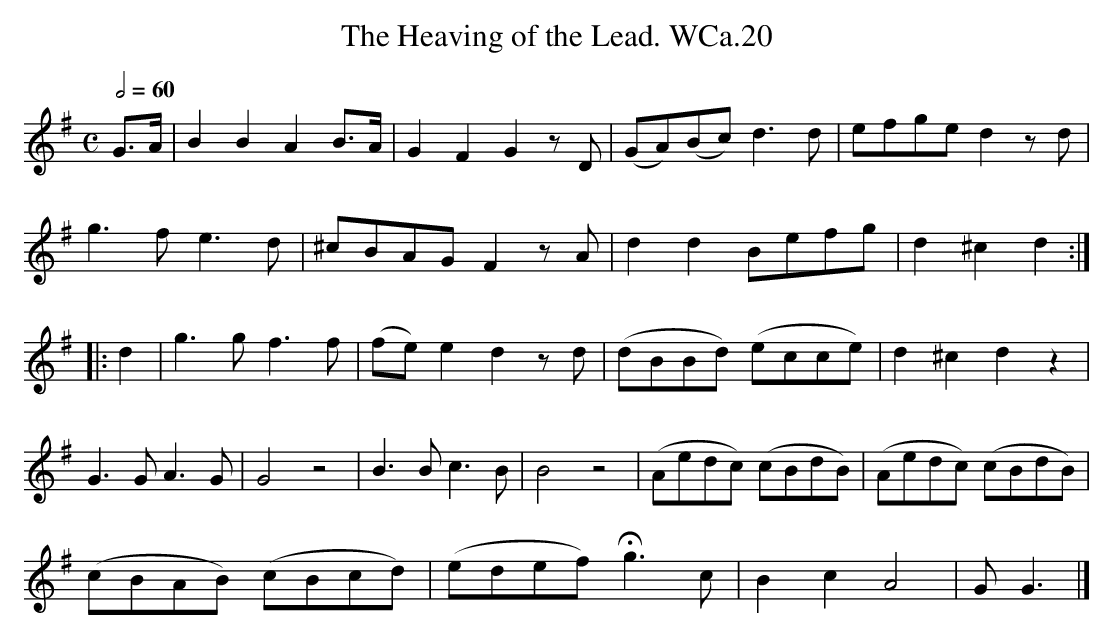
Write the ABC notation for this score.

X:1
T:Heaving of the Lead. WCa.20, The
M:C
L:1/8
Q:1/2=60
K:G
G>A|B2B2A2B>A|G2F2G2zD|(GA)(Bc)d3d|efged2zd|
g3fe3d|^cBAGF2zA|d2d2Befg|d2^c2d2:|
|:d2|g3g f3f|(fe)e2d2zd|(dBBd) (ecce)|d2^c2d2z2|
G3GA3G|G4z4|B3Bc3B|B4z4|(Aedc) (cBdB)|(Aedc) (cBdB)|
(cBAB) (cBcd)|(edef)Hg3c|B2c2A4|GG3|]
